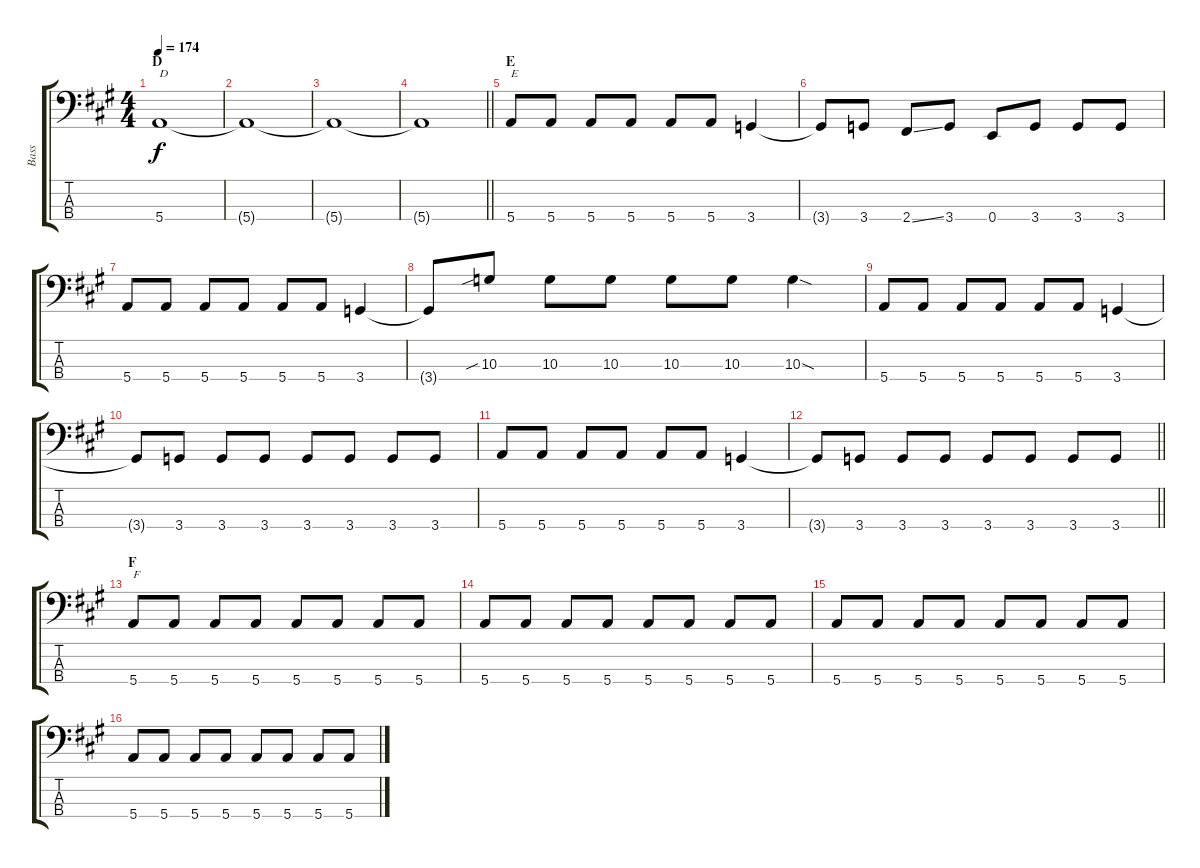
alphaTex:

\track ("Bass" "Bass") {instrument electricbasspick}
\staff {score tabs}
\tuning (G2 D2 A1 E1) {hide}
\ts (4 4)
\section ("" "D")
\tempo 174
\clef f4
\ks a
5.4.1{txt "D" dy f} |
5.4{t}.1 |
5.4{t}.1 |
\barLineRight lightlight
5.4{t}.1 |
\section ("" "E")
5.4.8{txt "E"} 5.4.8 5.4.8 5.4.8 5.4.8 5.4.8 3.4.4 |
3.4{t}.8 3.4.8 2.4{ss}.8 3.4.8 0.4.8 3.4.8 3.4.8 3.4.8 |
5.4.8 5.4.8 5.4.8 5.4.8 5.4.8 5.4.8 3.4.4 |
3.4{t}.8 10.3{sib}.8 10.3.8 10.3.8 10.3.8 10.3.8 10.3{sod}.4 |
5.4.8 5.4.8 5.4.8 5.4.8 5.4.8 5.4.8 3.4.4 |
3.4{t}.8 3.4.8 3.4.8 3.4.8 3.4.8 3.4.8 3.4.8 3.4.8 |
5.4.8 5.4.8 5.4.8 5.4.8 5.4.8 5.4.8 3.4.4 |
\barLineRight lightlight
3.4{t}.8 3.4.8 3.4.8 3.4.8 3.4.8 3.4.8 3.4.8 3.4.8 |
\section ("" "F")
5.4.8{txt "F"} 5.4.8 5.4.8 5.4.8 5.4.8 5.4.8 5.4.8 5.4.8 |
5.4.8 5.4.8 5.4.8 5.4.8 5.4.8 5.4.8 5.4.8 5.4.8 |
5.4.8 5.4.8 5.4.8 5.4.8 5.4.8 5.4.8 5.4.8 5.4.8 |
5.4.8 5.4.8 5.4.8 5.4.8 5.4.8 5.4.8 5.4.8 5.4.8
